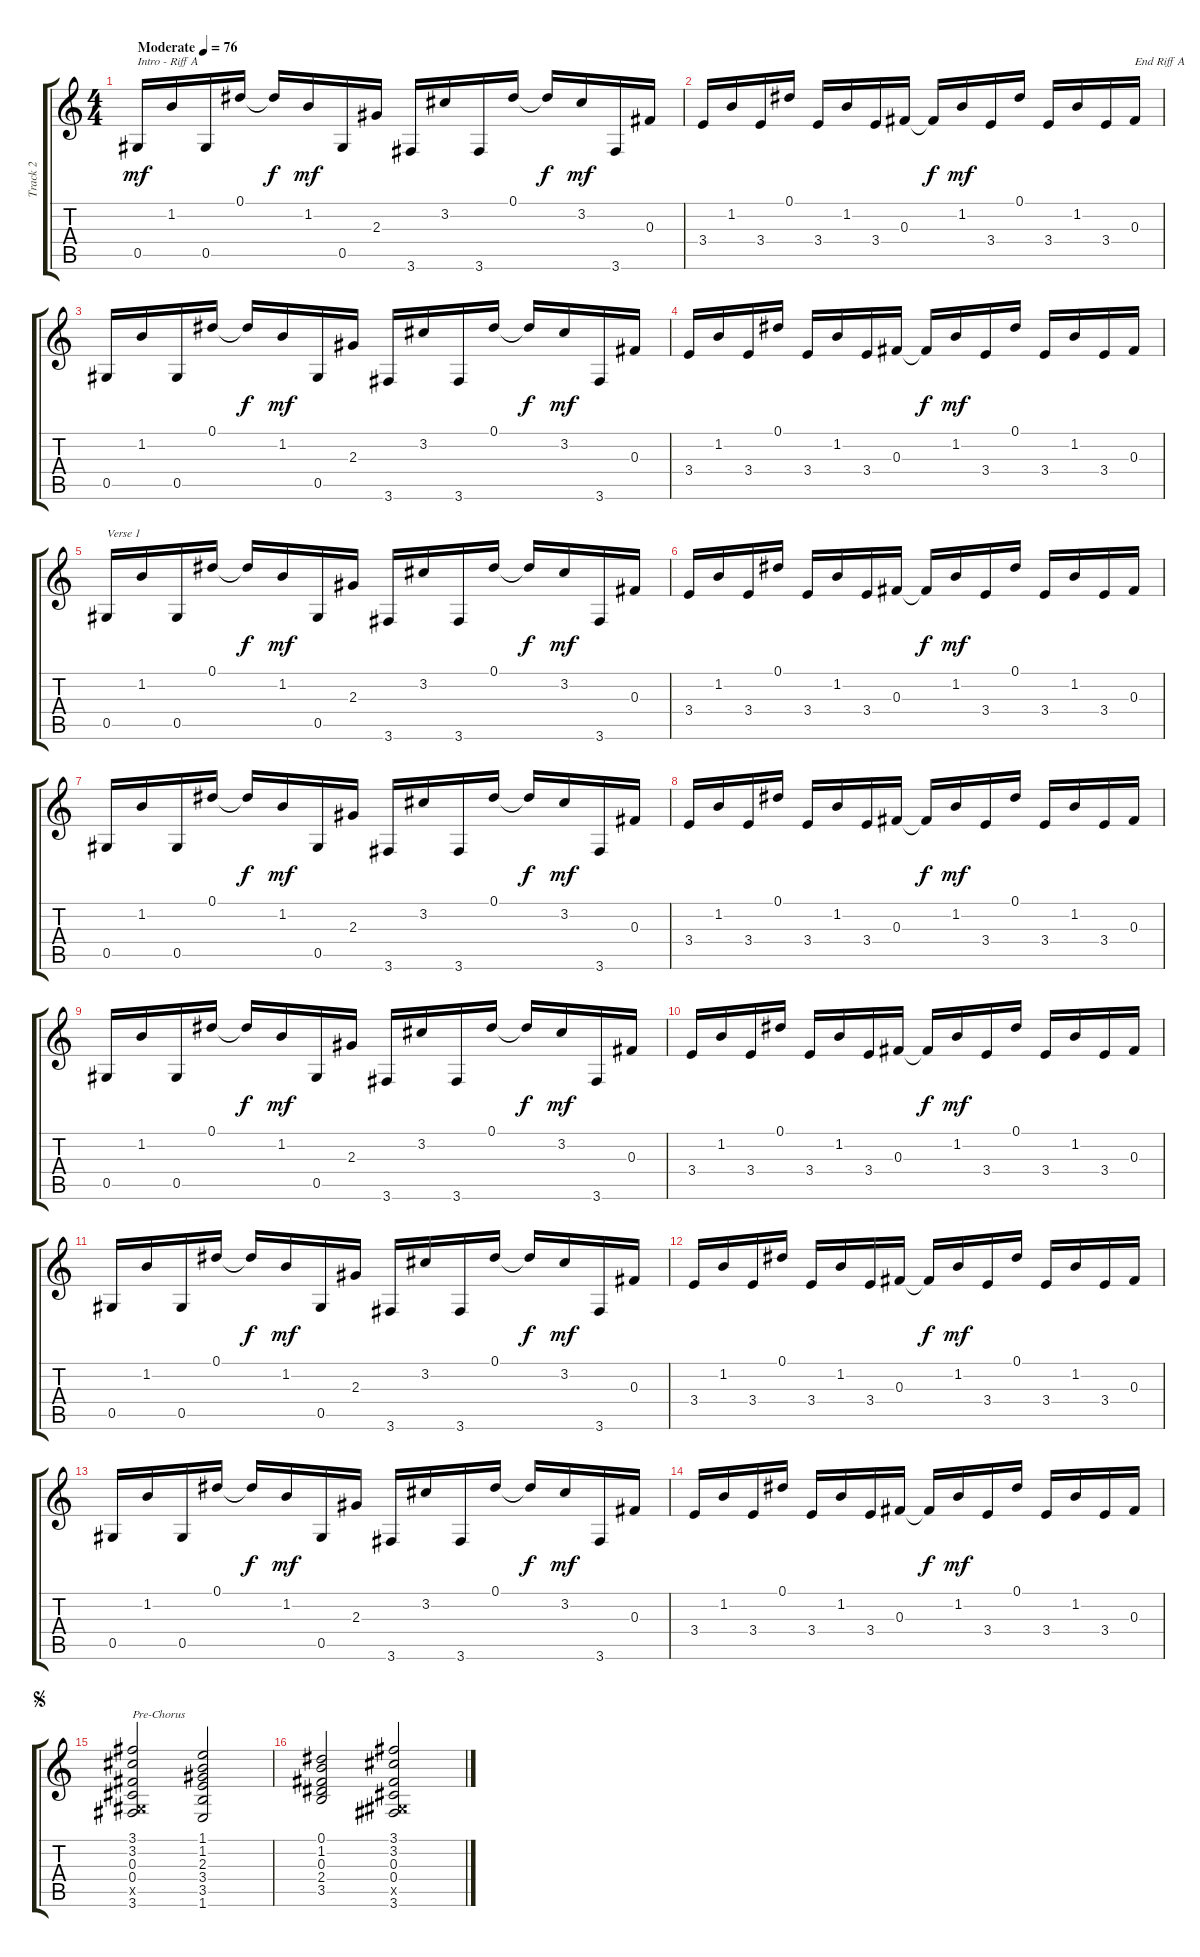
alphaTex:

\track ("Track 2" "Track 2") {instrument distortionguitar bank 3}
\staff {score tabs}
\tuning (Eb4 Bb3 Gb3 Db3 Ab2 Eb2) {hide}
\ts (4 4)
\tempo (76 "Moderate")
\clef g2
\ks c
0.5.16{txt "Intro - Riff A" dy mf instrument distortionguitar} 1.2.16 0.5.16 0.1.16 0.1{t}.16{dy f} 1.2.16{dy mf} 0.5.16 2.3.16 3.6.16 3.2.16 3.6.16 0.1.16 0.1{t}.16{dy f} 3.2.16{dy mf} 3.6.16 0.3.16 |
3.4.16 1.2.16 3.4.16 0.1.16 3.4.16 1.2.16 3.4.16 0.3.16 0.3{t}.16{dy f} 1.2.16{dy mf} 3.4.16 0.1.16 3.4.16 1.2.16 3.4.16 0.3.16{txt "End Riff A"} |
0.5.16 1.2.16 0.5.16 0.1.16 0.1{t}.16{dy f} 1.2.16{dy mf} 0.5.16 2.3.16 3.6.16 3.2.16 3.6.16 0.1.16 0.1{t}.16{dy f} 3.2.16{dy mf} 3.6.16 0.3.16 |
3.4.16 1.2.16 3.4.16 0.1.16 3.4.16 1.2.16 3.4.16 0.3.16 0.3{t}.16{dy f} 1.2.16{dy mf} 3.4.16 0.1.16 3.4.16 1.2.16 3.4.16 0.3.16 |
0.5.16{txt "Verse 1"} 1.2.16 0.5.16 0.1.16 0.1{t}.16{dy f} 1.2.16{dy mf} 0.5.16 2.3.16 3.6.16 3.2.16 3.6.16 0.1.16 0.1{t}.16{dy f} 3.2.16{dy mf} 3.6.16 0.3.16 |
3.4.16 1.2.16 3.4.16 0.1.16 3.4.16 1.2.16 3.4.16 0.3.16 0.3{t}.16{dy f} 1.2.16{dy mf} 3.4.16 0.1.16 3.4.16 1.2.16 3.4.16 0.3.16 |
0.5.16 1.2.16 0.5.16 0.1.16 0.1{t}.16{dy f} 1.2.16{dy mf} 0.5.16 2.3.16 3.6.16 3.2.16 3.6.16 0.1.16 0.1{t}.16{dy f} 3.2.16{dy mf} 3.6.16 0.3.16 |
3.4.16 1.2.16 3.4.16 0.1.16 3.4.16 1.2.16 3.4.16 0.3.16 0.3{t}.16{dy f} 1.2.16{dy mf} 3.4.16 0.1.16 3.4.16 1.2.16 3.4.16 0.3.16 |
0.5.16 1.2.16 0.5.16 0.1.16 0.1{t}.16{dy f} 1.2.16{dy mf} 0.5.16 2.3.16 3.6.16 3.2.16 3.6.16 0.1.16 0.1{t}.16{dy f} 3.2.16{dy mf} 3.6.16 0.3.16 |
3.4.16 1.2.16 3.4.16 0.1.16 3.4.16 1.2.16 3.4.16 0.3.16 0.3{t}.16{dy f} 1.2.16{dy mf} 3.4.16 0.1.16 3.4.16 1.2.16 3.4.16 0.3.16 |
0.5.16 1.2.16 0.5.16 0.1.16 0.1{t}.16{dy f} 1.2.16{dy mf} 0.5.16 2.3.16 3.6.16 3.2.16 3.6.16 0.1.16 0.1{t}.16{dy f} 3.2.16{dy mf} 3.6.16 0.3.16 |
3.4.16 1.2.16 3.4.16 0.1.16 3.4.16 1.2.16 3.4.16 0.3.16 0.3{t}.16{dy f} 1.2.16{dy mf} 3.4.16 0.1.16 3.4.16 1.2.16 3.4.16 0.3.16 |
0.5.16 1.2.16 0.5.16 0.1.16 0.1{t}.16{dy f} 1.2.16{dy mf} 0.5.16 2.3.16 3.6.16 3.2.16 3.6.16 0.1.16 0.1{t}.16{dy f} 3.2.16{dy mf} 3.6.16 0.3.16 |
3.4.16 1.2.16 3.4.16 0.1.16 3.4.16 1.2.16 3.4.16 0.3.16 0.3{t}.16{dy f} 1.2.16{dy mf} 3.4.16 0.1.16 3.4.16 1.2.16 3.4.16 0.3.16 |
\jump segno
(3.1 3.2 0.3 0.4 0.5{x} 3.6).2{txt "Pre-Chorus"} (1.1 1.2 2.3 3.4 3.5 1.6).2 |
(0.1 1.2 0.3 2.4 3.5).2 (3.1 3.2 0.3 0.4 0.5{x} 3.6).2
